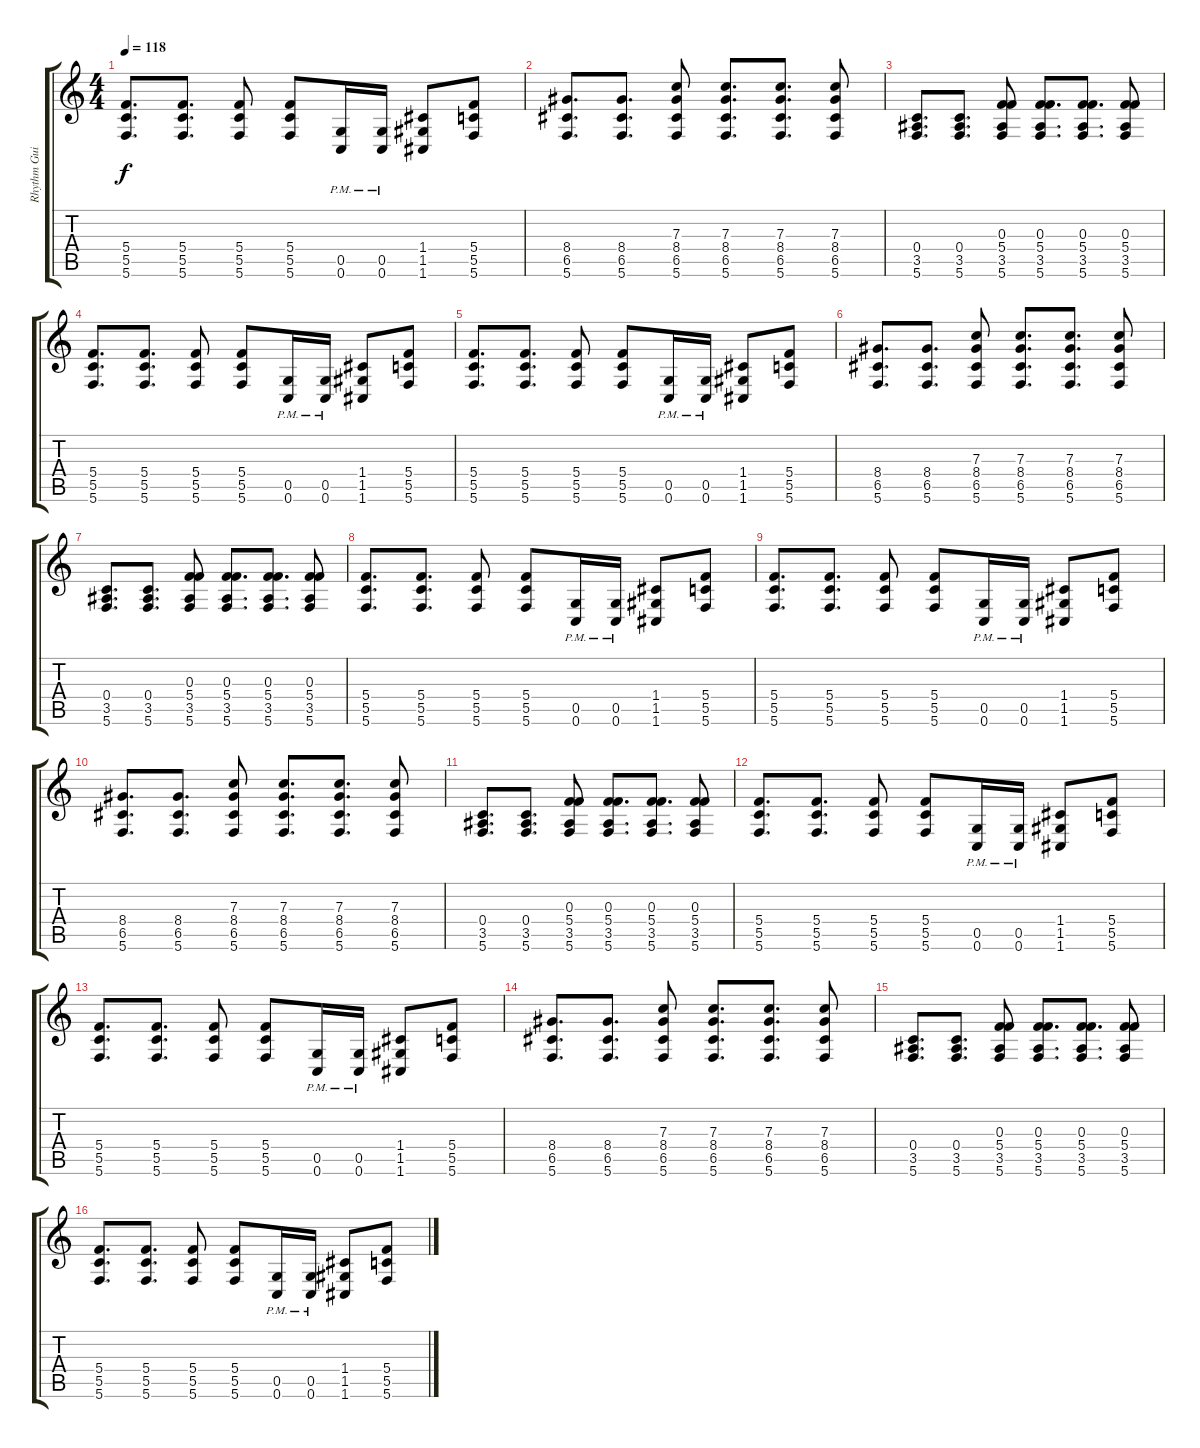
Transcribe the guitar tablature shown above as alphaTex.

\track ("Rhythm Guitar 1" "Rhythm Gui") {instrument distortionguitar}
\staff {score tabs}
\tuning (D4 A3 F3 C3 G2 C2) {hide}
\ts (4 4)
\tempo 118
\clef g2
\ks c
(5.4 5.5 5.6).8{d dy f} (5.4 5.5 5.6).8{d} (5.4 5.5 5.6).8 (5.4 5.5 5.6).8 (0.5{pm} 0.6{pm}).16 (0.5{pm} 0.6{pm}).16 (1.4 1.5 1.6).8 (5.4 5.5 5.6).8 |
(8.4 6.5 5.6).8{d} (8.4 6.5 5.6).8{d} (7.3 8.4 6.5 5.6).8 (7.3 8.4 6.5 5.6).8{d} (7.3 8.4 6.5 5.6).8{d} (7.3 8.4 6.5 5.6).8 |
(0.4 3.5 5.6).8{d} (0.4 3.5 5.6).8{d} (0.3 5.4 3.5 5.6).8 (0.3 5.4 3.5 5.6).8{d} (0.3 5.4 3.5 5.6).8{d} (0.3 5.4 3.5 5.6).8 |
(5.4 5.5 5.6).8{d} (5.4 5.5 5.6).8{d} (5.4 5.5 5.6).8 (5.4 5.5 5.6).8 (0.5{pm} 0.6{pm}).16 (0.5{pm} 0.6{pm}).16 (1.4 1.5 1.6).8 (5.4 5.5 5.6).8 |
(5.4 5.5 5.6).8{d} (5.4 5.5 5.6).8{d} (5.4 5.5 5.6).8 (5.4 5.5 5.6).8 (0.5{pm} 0.6{pm}).16 (0.5{pm} 0.6{pm}).16 (1.4 1.5 1.6).8 (5.4 5.5 5.6).8 |
(8.4 6.5 5.6).8{d} (8.4 6.5 5.6).8{d} (7.3 8.4 6.5 5.6).8 (7.3 8.4 6.5 5.6).8{d} (7.3 8.4 6.5 5.6).8{d} (7.3 8.4 6.5 5.6).8 |
(0.4 3.5 5.6).8{d} (0.4 3.5 5.6).8{d} (0.3 5.4 3.5 5.6).8 (0.3 5.4 3.5 5.6).8{d} (0.3 5.4 3.5 5.6).8{d} (0.3 5.4 3.5 5.6).8 |
(5.4 5.5 5.6).8{d} (5.4 5.5 5.6).8{d} (5.4 5.5 5.6).8 (5.4 5.5 5.6).8 (0.5{pm} 0.6{pm}).16 (0.5{pm} 0.6{pm}).16 (1.4 1.5 1.6).8 (5.4 5.5 5.6).8 |
(5.4 5.5 5.6).8{d} (5.4 5.5 5.6).8{d} (5.4 5.5 5.6).8 (5.4 5.5 5.6).8 (0.5{pm} 0.6{pm}).16 (0.5{pm} 0.6{pm}).16 (1.4 1.5 1.6).8 (5.4 5.5 5.6).8 |
(8.4 6.5 5.6).8{d} (8.4 6.5 5.6).8{d} (7.3 8.4 6.5 5.6).8 (7.3 8.4 6.5 5.6).8{d} (7.3 8.4 6.5 5.6).8{d} (7.3 8.4 6.5 5.6).8 |
(0.4 3.5 5.6).8{d} (0.4 3.5 5.6).8{d} (0.3 5.4 3.5 5.6).8 (0.3 5.4 3.5 5.6).8{d} (0.3 5.4 3.5 5.6).8{d} (0.3 5.4 3.5 5.6).8 |
(5.4 5.5 5.6).8{d} (5.4 5.5 5.6).8{d} (5.4 5.5 5.6).8 (5.4 5.5 5.6).8 (0.5{pm} 0.6{pm}).16 (0.5{pm} 0.6{pm}).16 (1.4 1.5 1.6).8 (5.4 5.5 5.6).8 |
(5.4 5.5 5.6).8{d} (5.4 5.5 5.6).8{d} (5.4 5.5 5.6).8 (5.4 5.5 5.6).8 (0.5{pm} 0.6{pm}).16 (0.5{pm} 0.6{pm}).16 (1.4 1.5 1.6).8 (5.4 5.5 5.6).8 |
(8.4 6.5 5.6).8{d} (8.4 6.5 5.6).8{d} (7.3 8.4 6.5 5.6).8 (7.3 8.4 6.5 5.6).8{d} (7.3 8.4 6.5 5.6).8{d} (7.3 8.4 6.5 5.6).8 |
(0.4 3.5 5.6).8{d} (0.4 3.5 5.6).8{d} (0.3 5.4 3.5 5.6).8 (0.3 5.4 3.5 5.6).8{d} (0.3 5.4 3.5 5.6).8{d} (0.3 5.4 3.5 5.6).8 |
(5.4 5.5 5.6).8{d} (5.4 5.5 5.6).8{d} (5.4 5.5 5.6).8 (5.4 5.5 5.6).8 (0.5{pm} 0.6{pm}).16 (0.5{pm} 0.6{pm}).16 (1.4 1.5 1.6).8 (5.4 5.5 5.6).8
